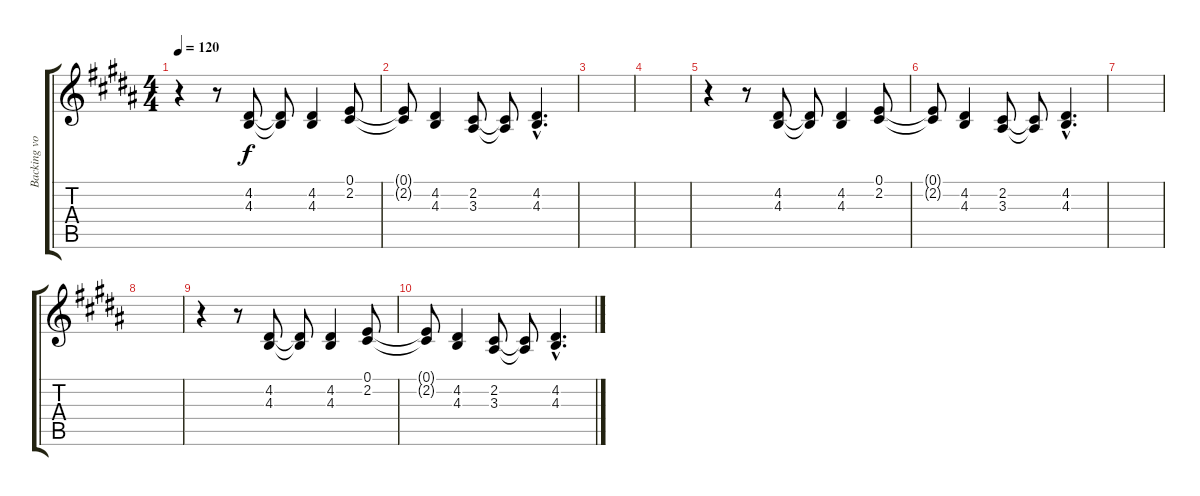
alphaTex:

\track ("Backing vocals" "Backing vo") {instrument lead6voice}
\staff {score tabs}
\tuning (E4 B3 G3 D3 A2 E2) {hide}
\ts (4 4)
\tempo 120
\clef g2
\ks b
r.4{dy f} r.8 (4.2 4.3).8 (4.2{t} 4.3{t}).8 (4.2 4.3).4 (0.1 2.2).8 |
(0.1{t} 2.2{t}).8 (4.2 4.3).4 (2.2 3.3).8 (2.2{t} 3.3{t}).8 (4.2{hac} 4.3{hac}).4{d} |
|
|
r.4 r.8 (4.2 4.3).8 (4.2{t} 4.3{t}).8 (4.2 4.3).4 (0.1 2.2).8 |
(0.1{t} 2.2{t}).8 (4.2 4.3).4 (2.2 3.3).8 (2.2{t} 3.3{t}).8 (4.2{hac} 4.3{hac}).4{d} |
|
|
r.4 r.8 (4.2 4.3).8 (4.2{t} 4.3{t}).8 (4.2 4.3).4 (0.1 2.2).8 |
(0.1{t} 2.2{t}).8 (4.2 4.3).4 (2.2 3.3).8 (2.2{t} 3.3{t}).8 (4.2{hac} 4.3{hac}).4{d}
